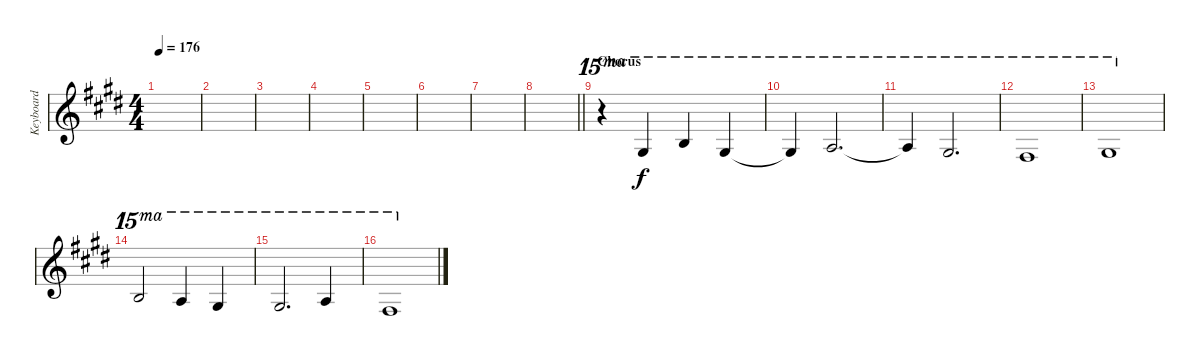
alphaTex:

\track ("Keyboard" "Keyboard") {instrument pad7halo}
\staff {score}
\tuning (E4 B3 G3 D3 A2 E2) {hide}
\ts (4 4)
\tempo 176
\clef g2
\ks e
|
|
|
|
|
|
|
\barLineRight lightlight
|
\section ("" "Chorus")
r.4{ot 15ma} 16.1.4{ot 15ma} 24.2.4{ot 15ma} 16.1.4{ot 15ma} |
16.1{t}.4{ot 15ma} 17.1.2{d ot 15ma} |
17.1{t}.4{ot 15ma} 21.2.2{d ot 15ma} |
14.1.1{ot 15ma} |
21.2.1{ot 15ma} |
19.1.2{ot 15ma} 17.1.4{ot 15ma} 21.2.4{ot 15ma} |
16.1.2{d ot 15ma} 17.1.4{ot 15ma} |
14.1.1{ot 15ma}
